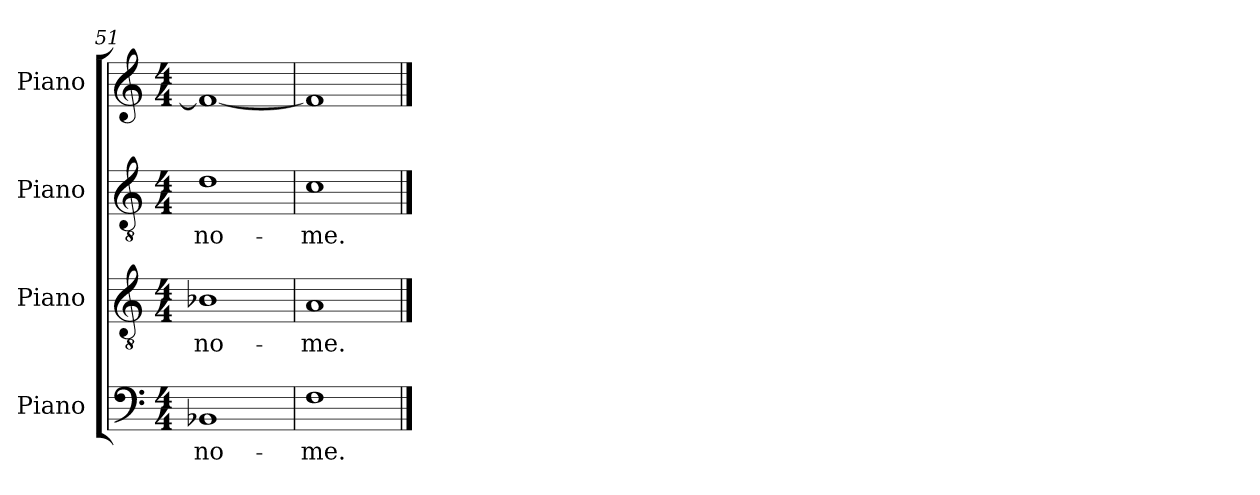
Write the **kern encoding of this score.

**kern	**text	**kern	**text	**kern	**text	**kern
*part4	*part4	*part3	*part3	*part2	*part2	*part1
*staff4	*staff4	*staff3	*staff3	*staff2	*staff2	*staff1
*I"Piano	*	*I"Piano	*	*I"Piano	*	*I"Piano
*I'Pno.	*	*I'Pno.	*	*I'Pno.	*	*I'Pno.
*clefF4	*	*clefGv2	*	*clefGv2	*	*clefG2
*	*	*ITrd7c12	*	*ITrd7c12	*	*
*k[]	*	*k[]	*	*k[]	*	*k[]
*C:	*	*C:	*	*C:	*	*C:
*M4/4	*	*M4/4	*	*M4/4	*	*M4/4
=51	=51	=51	=51	=51	=51	=51
!	!LO:LY:b:color=#000000	!	!	!	!	!
!	!	!	!LO:LY:b:color=#000000	!	!	!
!	!	!	!	!	!LO:LY:b:color=#000000	!
1BB-i	no-	1BB-i	no-	1Di	no-	1fi_
=52	=52	=52	=52	=52	=52	=52
!	!LO:LY:b:color=#000000	!	!	!	!	!
!	!	!	!LO:LY:b:color=#000000	!	!	!
!	!	!	!	!	!LO:LY:b:color=#000000	!
1Fi	-me.	1AAi	-me.	1Ci	-me.	1fi]
==	==	==	==	==	==	==
*-	*-	*-	*-	*-	*-	*-
